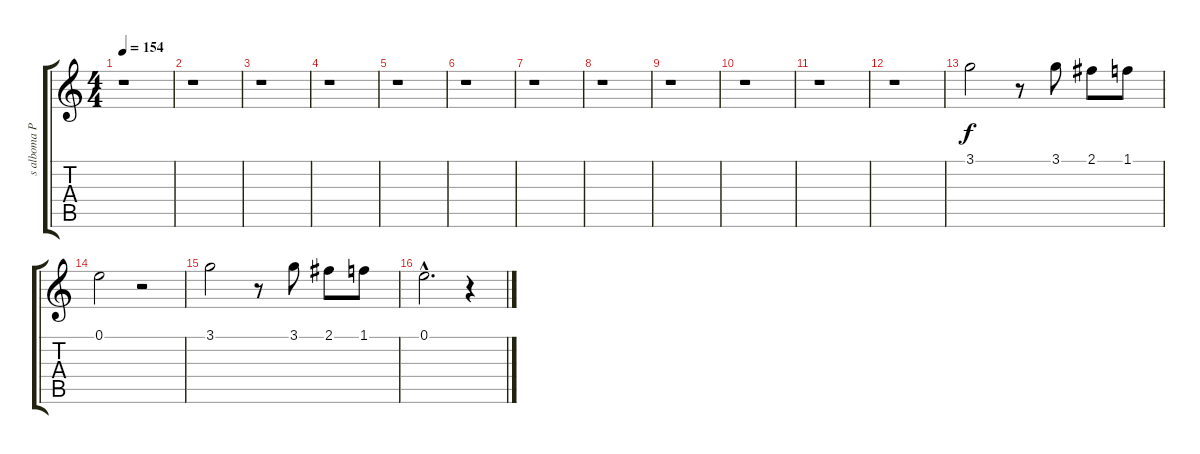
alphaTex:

\track ("s alboma PMML" "s alboma P") {instrument synthbass2}
\staff {score tabs}
\tuning (E4 B3 G3 D3 A2 E2) {hide}
\ts (4 4)
\tempo 154
\clef g2
\ks c
r.1{dy f} |
r.1 |
r.1 |
r.1 |
r.1 |
r.1 |
r.1 |
r.1 |
r.1 |
r.1 |
r.1 |
r.1 |
3.1.2{volume 4} r.8 3.1.8{volume 5} 2.1.8 1.1.8{volume 12} |
0.1.2{volume 11} r.2 |
3.1.2{volume 15} r.8 3.1.8{volume 16} 2.1.8 1.1.8 |
0.1{hac}.2{d volume 14} r.4
